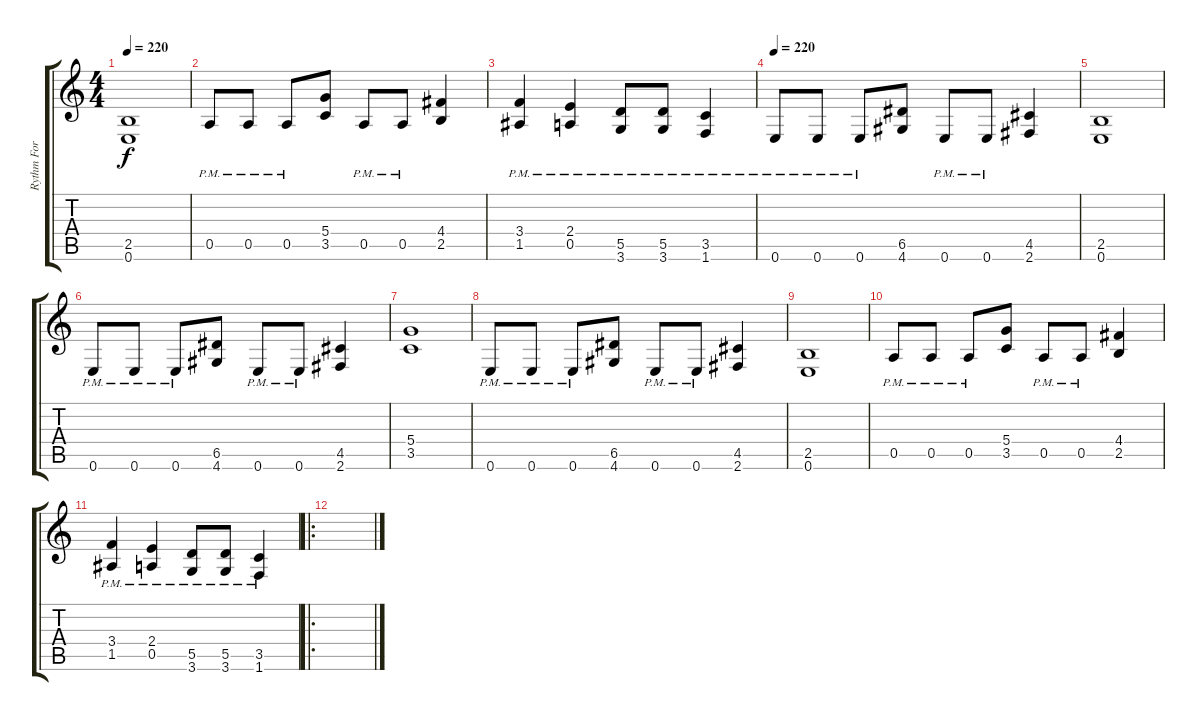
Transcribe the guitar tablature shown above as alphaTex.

\track ("Rythm For Solo" "Rythm For ") {instrument distortionguitar}
\staff {score tabs}
\tuning (E4 B3 G3 D3 A2 E2) {hide}
\ts (4 4)
\tempo 220
\clef g2
\ks c
(2.5 0.6).1{dy f} |
0.5{pm}.8 0.5{pm}.8 0.5{pm}.8 (5.4 3.5).8 0.5{pm}.8 0.5{pm}.8 (4.4 2.5).4 |
(3.4{pm} 1.5{pm}).4 (2.4{pm} 0.5{pm}).4 (5.5{pm} 3.6{pm}).8 (5.5{pm} 3.6{pm}).8 (3.5{pm} 1.6{pm}).4 |
\tempo 220
0.6{pm}.8 0.6{pm}.8 0.6{pm}.8 (6.5 4.6).8 0.6{pm}.8 0.6{pm}.8 (4.5 2.6).4 |
(2.5 0.6).1 |
0.6{pm}.8 0.6{pm}.8 0.6{pm}.8 (6.5 4.6).8 0.6{pm}.8 0.6{pm}.8 (4.5 2.6).4 |
(5.4 3.5).1 |
0.6{pm}.8 0.6{pm}.8 0.6{pm}.8 (6.5 4.6).8 0.6{pm}.8 0.6{pm}.8 (4.5 2.6).4 |
(2.5 0.6).1 |
0.5{pm}.8 0.5{pm}.8 0.5{pm}.8 (5.4 3.5).8 0.5{pm}.8 0.5{pm}.8 (4.4 2.5).4 |
(3.4{pm} 1.5{pm}).4 (2.4{pm} 0.5{pm}).4 (5.5{pm} 3.6{pm}).8 (5.5{pm} 3.6{pm}).8 (3.5{pm} 1.6{pm}).4 |
\ro
